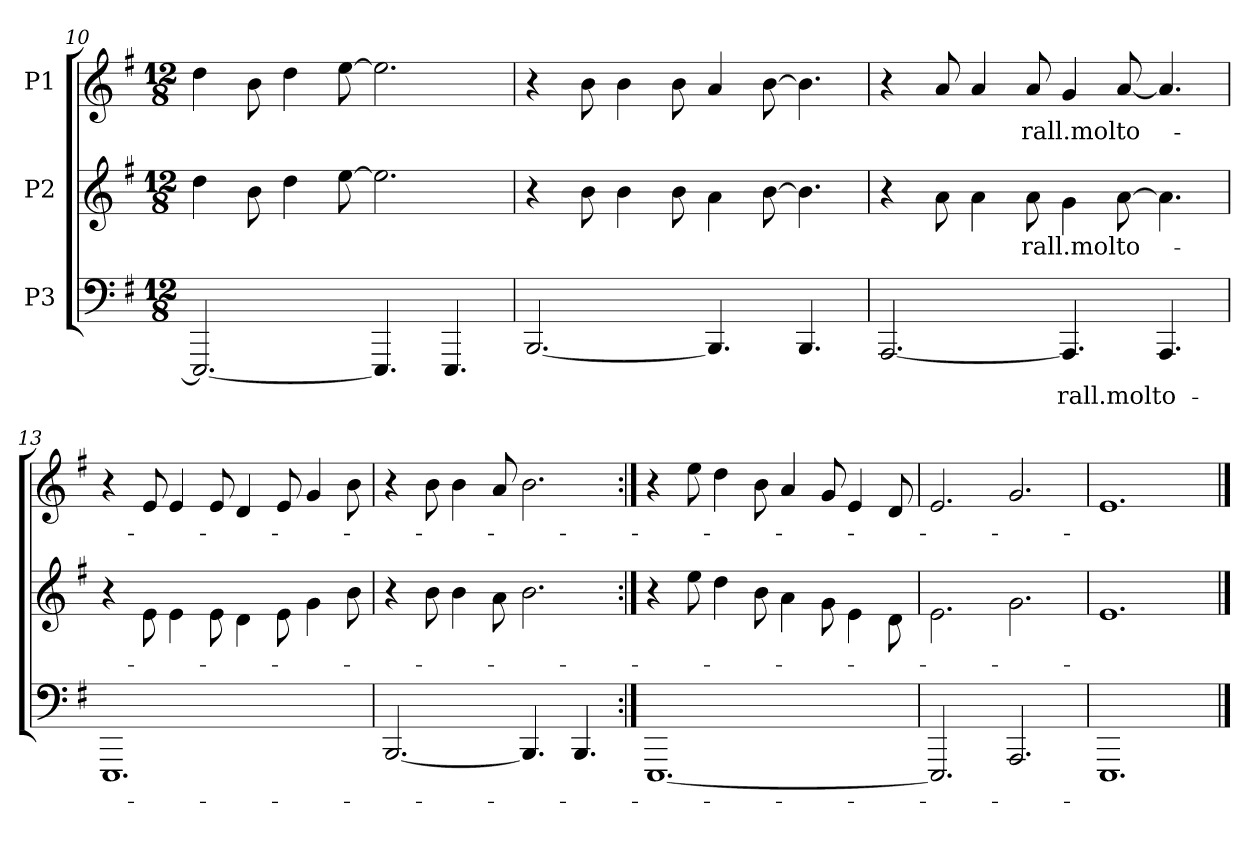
**kern	**text	**kern	**text	**kern	**text
*part3	*part3	*part2	*part2	*part1	*part1
*staff3	*staff3	*staff2	*staff2	*staff1	*staff1
*I"P3	*	*I"P2	*	*I"P1	*
!!LO:PB:g=z
*	*	*	*	*clefG2	*
*k[f#]	*	*k[f#]	*	*k[f#]	*
*G:	*	*G:	*	*G:	*
*M12/8	*	*M12/8	*	*M12/8	*
=10	=10	=10	=10	=10	=10
2.EEEi/_	.	4ddi\	.	4ddi\	.
.	.	8bi\	.	8bi\	.
.	.	4ddi\	.	4ddi\	.
.	.	[8eei\	.	[8eei\	.
4.EEEi/]	.	2.eei\]	.	2.eei\]	.
4.EEEi/	.	.	.	.	.
=11	=11	=11	=11	=11	=11
[2.BBBi/	.	4r	.	4r	.
.	.	8bi\	.	8bi\	.
.	.	4bi\	.	4bi\	.
.	.	8bi\	.	8bi\	.
4.BBBi/]	.	4ai\	.	4ai/	.
.	.	[8bi\	.	[8bi\	.
4.BBBi/	.	4.bi\]	.	4.bi\]	.
=12	=12	=12	=12	=12	=12
[2.AAAi/	.	4r	.	4r	.
.	.	8ai\	.	8ai/	.
.	.	4ai\	.	4ai/	.
!	!	!	!LO:LY:b:color=#000000	!	!
!	!	!	!	!	!LO:LY:b:color=#000000
.	.	8ai\	rall.molto-	8ai/	rall.molto-
!	!LO:LY:b:color=#000000	!	!	!	!
4.AAAi/]	rall.molto-	4gi\	.	4gi/	.
.	.	[8ai\	.	[8ai/	.
4.AAAi/	.	4.ai\]	.	4.ai/]	.
!!LO:LB:g=z
=13	=13	=13	=13	=13	=13
1.EEEi	.	4r	.	4r	.
.	.	8ei\	.	8ei/	.
.	.	4ei\	.	4ei/	.
.	.	8ei\	.	8ei/	.
.	.	4di\	.	4di/	.
.	.	8ei\	.	8ei/	.
.	.	4gi\	.	4gi/	.
.	.	8bi\	.	8bi\	.
=14	=14	=14	=14	=14	=14
[2.BBBi/	.	4r	.	4r	.
.	.	8bi\	.	8bi\	.
.	.	4bi\	.	4bi\	.
.	.	8ai\	.	8ai/	.
4.BBBi/]	.	2.bi\	.	2.bi\	.
4.BBBi/	.	.	.	.	.
!!LO:LB:g=z
=15:|!	=15:|!	=15:|!	=15:|!	=15:|!	=15:|!
[1.EEEi	.	4r	.	4r	.
.	.	8eei\	.	8eei\	.
.	.	4ddi\	.	4ddi\	.
.	.	8bi\	.	8bi\	.
.	.	4ai\	.	4ai/	.
.	.	8gi\	.	8gi/	.
.	.	4ei\	.	4ei/	.
.	.	8di\	.	8di/	.
=16	=16	=16	=16	=16	=16
2.EEEi/]	.	2.ei\	.	2.ei/	.
2.AAAi/	.	2.gi\	.	2.gi/	.
=17	=17	=17	=17	=17	=17
1.EEEi	.	1.ei	.	1.ei	.
==	==	==	==	==	==
*-	*-	*-	*-	*-	*-
